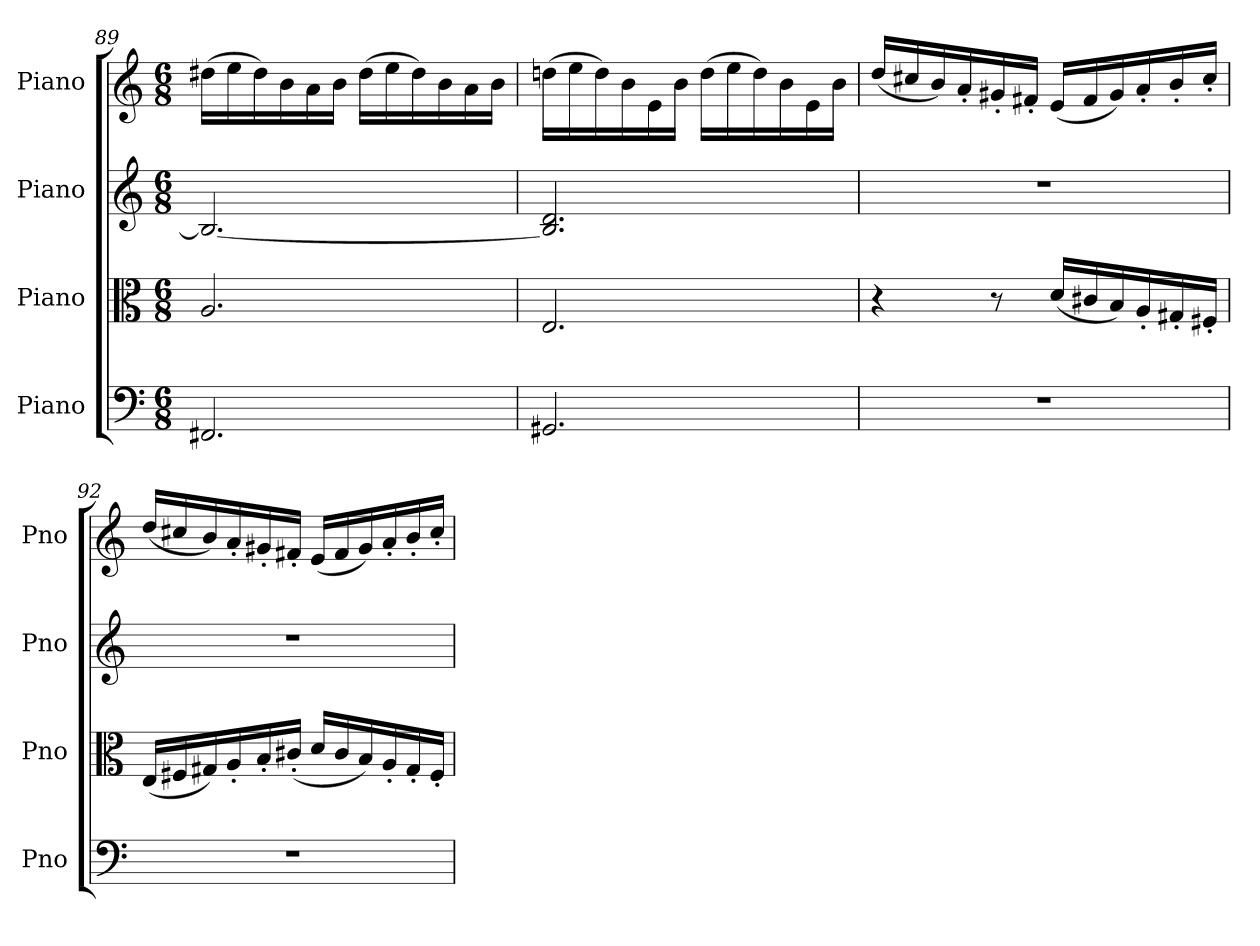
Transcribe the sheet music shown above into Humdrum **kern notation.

**kern	**kern	**kern	**kern
*part4	*part3	*part2	*part1
*staff4	*staff3	*staff2	*staff1
*I"Piano	*I"Piano	*I"Piano	*I"Piano
*I'Pno	*I'Pno	*I'Pno	*I'Pno
*clefF4	*clefC3	*clefG2	*clefG2
*k[]	*k[]	*k[]	*k[]
*M6/8	*M6/8	*M6/8	*M6/8
=89	=89	=89	=89
2.FF#X/	2.A/	2.B/_	(16dd#X\LL
.	.	.	16ee\
.	.	.	16dd#\)
.	.	.	16b\
.	.	.	16a\
.	.	.	16b\JJ
.	.	.	(16dd#\LL
.	.	.	16ee\
.	.	.	16dd#\)
.	.	.	16b\
.	.	.	16a\
.	.	.	16b\JJ
=90	=90	=90	=90
2.GG#X/	2.E/	2.B/] 2.d/	(16ddn\LL
.	.	.	16ee\
.	.	.	16dd\)
.	.	.	16b\
.	.	.	16e\
.	.	.	16b\JJ
.	.	.	(16dd\LL
.	.	.	16ee\
.	.	.	16dd\)
.	.	.	16b\
.	.	.	16e\
.	.	.	16b\JJ
=91	=91	=91	=91
2.r	4r	2.r	(16dd/LL
.	.	.	16cc#X/
.	.	.	16b/)
.	.	.	16a'/
.	8r	.	16g#X'/
.	.	.	16f#X'/JJ
.	(16d/LL	.	(16e/LL
.	16c#X/	.	16f#/
.	16B/)	.	16g#/)
.	16A'/	.	16a'/
.	16G#X'/	.	16b'/
.	16F#X'/JJ	.	16cc#'/JJ
!!LO:LB:g=z
=92	=92	=92	=92
2.r	(16E/LL	2.r	(16dd/LL
.	16F#X/	.	16cc#X/
.	16G#X/)	.	16b/)
.	16A'/	.	16a'/
.	16B'/	.	16g#X'/
.	(16c#X'/JJ	.	16f#X'/JJ
.	16d/LL	.	(16e/LL
.	16c#/	.	16f#/
.	16B/)	.	16g#/)
.	16A'/	.	16a'/
.	16G#'/	.	16b'/
.	16F#'/JJ	.	16cc#'/JJ
=	=	=	=
*-	*-	*-	*-
